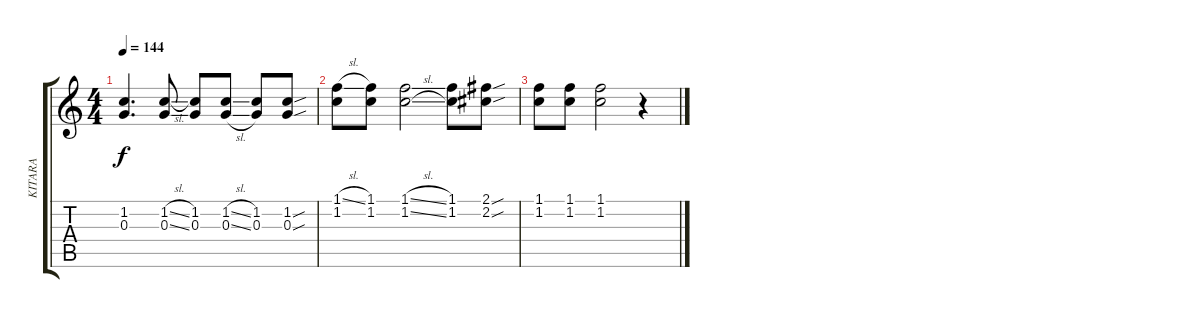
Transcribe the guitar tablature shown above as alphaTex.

\track ("KITARA" "KITARA") {instrument overdrivenguitar}
\staff {score tabs}
\tuning (E4 B3 G3 D3 A2 E2) {hide}
\ts (4 4)
\tempo 144
\clef g2
\ks c
(1.2 0.3).4{d dy f} (1.2{sl} 0.3{ss}).8 (1.2 0.3).8 (1.2{sl} 0.3{sl}).8 (1.2 0.3).8 (1.2{sou} 0.3{sou}).8 |
(1.1{sl} 1.2).8 (1.1 1.2).8 (1.1{sl} 1.2{sl}).2 (1.1 1.2).8 (2.1{sou} 2.2{sou}).8 |
(1.1 1.2).8 (1.1 1.2).8 (1.1 1.2).2 r.4
